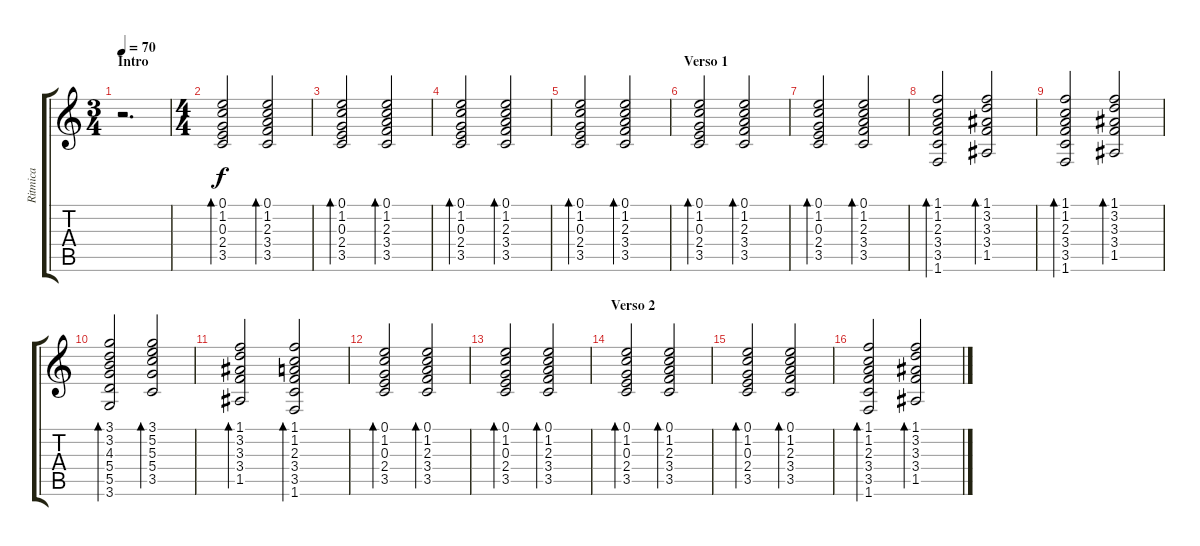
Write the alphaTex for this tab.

\track ("Ritmica" "Ritmica") {instrument electricguitarclean}
\staff {score tabs}
\tuning (E4 B3 G3 D3 A2 E2) {hide}
\ts (3 4)
\section ("" "Intro")
\tempo 70
\clef g2
\ks c
r.2{d dy f instrument electricguitarclean} |
\ts (4 4)
(0.1 1.2 0.3 2.4 3.5).2{bd 120} (0.1 1.2 2.3 3.4 3.5).2{bd 120} |
(0.1 1.2 0.3 2.4 3.5).2{bd 120} (0.1 1.2 2.3 3.4 3.5).2{bd 120} |
(0.1 1.2 0.3 2.4 3.5).2{bd 120} (0.1 1.2 2.3 3.4 3.5).2{bd 120} |
(0.1 1.2 0.3 2.4 3.5).2{bd 120} (0.1 1.2 2.3 3.4 3.5).2{bd 120} |
\section ("" "Verso 1")
(0.1 1.2 0.3 2.4 3.5).2{bd 120} (0.1 1.2 2.3 3.4 3.5).2{bd 120} |
(0.1 1.2 0.3 2.4 3.5).2{bd 120} (0.1 1.2 2.3 3.4 3.5).2{bd 120} |
(1.1 1.2 2.3 3.4 3.5 1.6).2{bd 120} (1.1 3.2 3.3 3.4 1.5).2{bd 120} |
(1.1 1.2 2.3 3.4 3.5 1.6).2{bd 120} (1.1 3.2 3.3 3.4 1.5).2{bd 120} |
(3.1 3.2 4.3 5.4 5.5 3.6).2{bd 120} (3.1 5.2 5.3 5.4 3.5).2{bd 120} |
(1.1 3.2 3.3 3.4 1.5).2{bd 120} (1.1 1.2 2.3 3.4 3.5 1.6).2{bd 120} |
(0.1 1.2 0.3 2.4 3.5).2{bd 120} (0.1 1.2 2.3 3.4 3.5).2{bd 120} |
(0.1 1.2 0.3 2.4 3.5).2{bd 120} (0.1 1.2 2.3 3.4 3.5).2{bd 120} |
\section ("" "Verso 2")
(0.1 1.2 0.3 2.4 3.5).2{bd 120} (0.1 1.2 2.3 3.4 3.5).2{bd 120} |
(0.1 1.2 0.3 2.4 3.5).2{bd 120} (0.1 1.2 2.3 3.4 3.5).2{bd 120} |
(1.1 1.2 2.3 3.4 3.5 1.6).2{bd 120} (1.1 3.2 3.3 3.4 1.5).2{bd 120}
